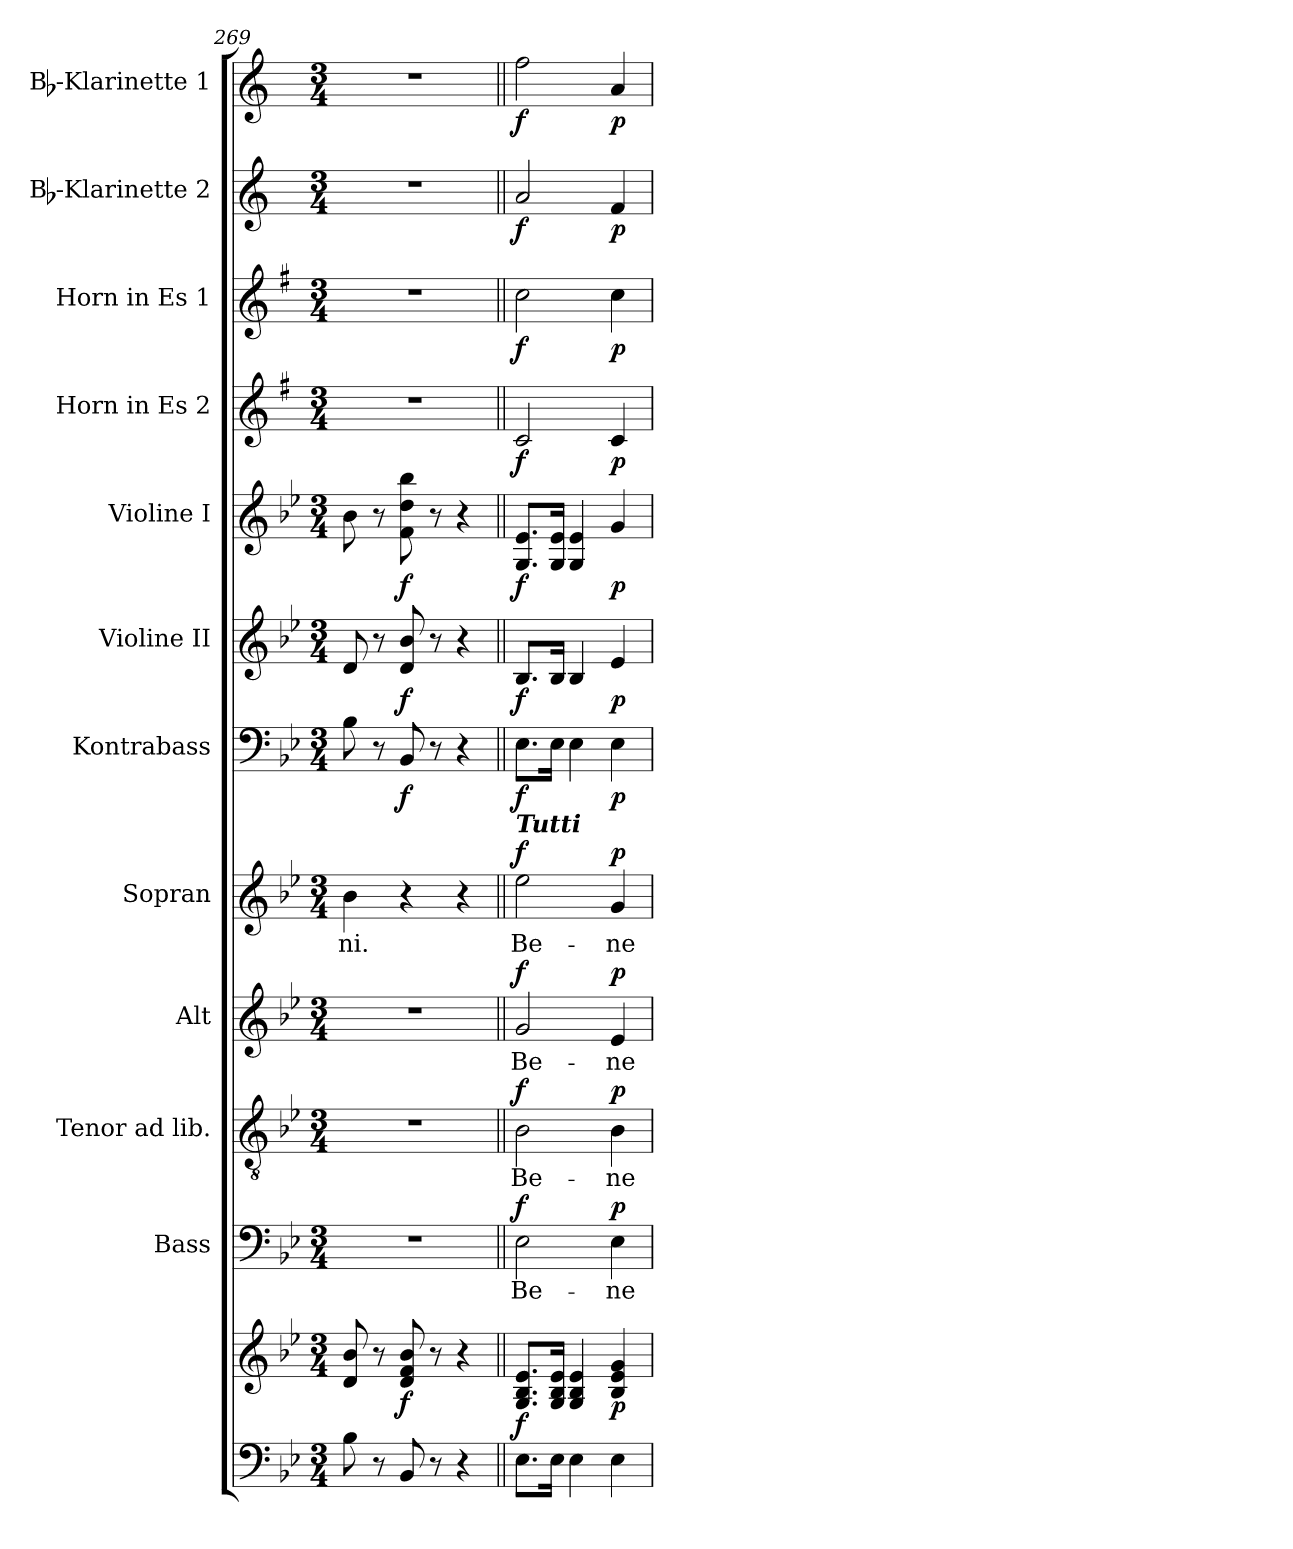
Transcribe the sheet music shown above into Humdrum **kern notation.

**kern	**kern	**dynam	**kern	**text	**dynam	**kern	**text	**dynam	**kern	**text	**dynam	**kern	**text	**dynam	**kern	**dynam	**kern	**dynam	**kern	**dynam	**kern	**dynam	**kern	**dynam	**kern	**dynam	**kern	**dynam
*part12	*part12	*part12	*part11	*part11	*part11	*part10	*part10	*part10	*part9	*part9	*part9	*part8	*part8	*part8	*part7	*part7	*part6	*part6	*part5	*part5	*part4	*part4	*part3	*part3	*part2	*part2	*part1	*part1
*staff13	*staff12	*staff12/13	*staff11	*staff11	*staff11	*staff10	*staff10	*staff10	*staff9	*staff9	*staff9	*staff8	*staff8	*staff8	*staff7	*staff7	*staff6	*staff6	*staff5	*staff5	*staff4	*staff4	*staff3	*staff3	*staff2	*staff2	*staff1	*staff1
*	*	*	*I"Bass	*	*	*I"Tenor ad lib.	*	*	*I"Alt	*	*	*I"Sopran	*	*	*I"Kontrabass	*	*I"Violine II	*	*I"Violine I	*	*I"Horn in Es 2	*	*I"Horn in Es 1	*	*I"Bb-Klarinette 2	*	*I"Bb-Klarinette 1	*
*	*	*	*I'B.	*	*	*I'T.	*	*	*I'A.	*	*	*I'S.	*	*	*I'Kb.	*	*I'Vl. II	*	*I'Vl. I	*	*	*	*	*	*I'Bb Kl. 2	*	*I'Bb Kl. 1	*
*clefF4	*clefG2	*	*clefF4	*	*	*clefGv2	*	*	*clefG2	*	*	*clefG2	*	*	*clefF4	*	*clefG2	*	*clefG2	*	*clefG2	*	*clefG2	*	*clefG2	*	*clefG2	*
*	*	*	*	*	*	*	*	*	*	*	*	*	*	*	*ITrd7c12	*	*	*	*	*	*ITrd5c9	*	*ITrd5c9	*	*ITrd1c2	*	*ITrd1c2	*
*k[b-e-]	*k[b-e-]	*	*k[b-e-]	*	*	*k[b-e-]	*	*	*k[b-e-]	*	*	*k[b-e-]	*	*	*k[b-e-]	*	*k[b-e-]	*	*k[b-e-]	*	*k[b-e-]	*	*k[b-e-]	*	*k[b-e-]	*	*k[b-e-]	*
*B-:	*B-:	*	*B-:	*	*	*B-:	*	*	*B-:	*	*	*B-:	*	*	*B-:	*	*B-:	*	*B-:	*	*B-:	*	*B-:	*	*B-:	*	*B-:	*
*M3/4	*M3/4	*	*M3/4	*	*	*M3/4	*	*	*M3/4	*	*	*M3/4	*	*	*M3/4	*	*M3/4	*	*M3/4	*	*M3/4	*	*M3/4	*	*M3/4	*	*M3/4	*
=269	=269	=269	=269	=269	=269	=269	=269	=269	=269	=269	=269	=269	=269	=269	=269	=269	=269	=269	=269	=269	=269	=269	=269	=269	=269	=269	=269	=269
!	!	!	!	!	!	!	!	!	!	!	!	!	!LO:LY:b	!	!	!	!	!	!	!	!	!	!	!	!	!	!	!
8B-\	8d/ 8b-/	.	2.r	.	.	2.r	.	.	2.r	.	.	4b-\	-ni.	.	8BB-\	.	8d/	.	8b-\	.	2.r	.	2.r	.	2.r	.	2.r	.
8r	8r	.	.	.	.	.	.	.	.	.	.	.	.	.	8r	.	8r	.	8r	.	.	.	.	.	.	.	.	.
!	!	!LO:DY:b	!	!	!	!	!	!	!	!	!	!	!	!	!	!LO:DY:b	!	!LO:DY:b	!	!LO:DY:b	!	!	!	!	!	!	!	!
8BB-/	8d/ 8f/ 8b-/	f	.	.	.	.	.	.	.	.	.	4r	.	.	8BBB-/	f	8d/ 8b-/	f	8f\ 8dd\ 8bb-\	f	.	.	.	.	.	.	.	.
8r	8r	.	.	.	.	.	.	.	.	.	.	.	.	.	8r	.	8r	.	8r	.	.	.	.	.	.	.	.	.
4r	4r	.	.	.	.	.	.	.	.	.	.	4r	.	.	4r	.	4r	.	4r	.	.	.	.	.	.	.	.	.
=270||	=270||	=270||	=270||	=270||	=270||	=270||	=270||	=270||	=270||	=270||	=270||	=270||	=270||	=270||	=270||	=270||	=270||	=270||	=270||	=270||	=270||	=270||	=270||	=270||	=270||	=270||	=270||	=270||
!	!	!	!	!	!	!	!	!	!	!	!	!LO:TX:a:Bi:t=Tutti	!	!	!	!	!	!	!	!	!	!	!	!	!	!	!	!
!	!	!LO:DY:b	!	!LO:LY:b	!LO:DY:a	!	!LO:LY:b	!LO:DY:a	!	!LO:LY:b	!LO:DY:a	!	!LO:LY:b	!LO:DY:a	!	!LO:DY:b	!	!LO:DY:b	!	!LO:DY:b	!	!LO:DY:b	!	!LO:DY:b	!	!LO:DY:b	!	!LO:DY:b
8.E-\L	8.G/ 8.B-/ 8.e-/L	f	2E-\	Be-	f	2B-\	Be-	f	2g/	Be-	f	2ee-\	Be-	f	8.EE-\L	f	8.B-/L	f	8.G/ 8.e-/L	f	2E-/	f	2e-\	f	2g/	f	2ee-\	f
16E-\Jk	16G/ 16B-/ 16e-/Jk	.	.	.	.	.	.	.	.	.	.	.	.	.	16EE-\Jk	.	16B-/Jk	.	16G/ 16e-/Jk	.	.	.	.	.	.	.	.	.
4E-\	4G/ 4B-/ 4e-/	.	.	.	.	.	.	.	.	.	.	.	.	.	4EE-\	.	4B-/	.	4G/ 4e-/	.	.	.	.	.	.	.	.	.
!	!	!LO:DY:b	!	!LO:LY:b	!LO:DY:a	!	!LO:LY:b	!LO:DY:a	!	!LO:LY:b	!LO:DY:a	!	!LO:LY:b	!LO:DY:a	!	!LO:DY:b	!	!LO:DY:b	!	!LO:DY:b	!	!LO:DY:b	!	!LO:DY:b	!	!LO:DY:b	!	!LO:DY:b
4E-\	4B-/ 4e-/ 4g/	p	4E-\	-ne-	p	4B-\	-ne-	p	4e-/	-ne-	p	4g/	-ne-	p	4EE-\	p	4e-/	p	4g/	p	4E-/	p	4e-\	p	4e-/	p	4g/	p
=	=	=	=	=	=	=	=	=	=	=	=	=	=	=	=	=	=	=	=	=	=	=	=	=	=	=	=	=
*-	*-	*-	*-	*-	*-	*-	*-	*-	*-	*-	*-	*-	*-	*-	*-	*-	*-	*-	*-	*-	*-	*-	*-	*-	*-	*-	*-	*-
